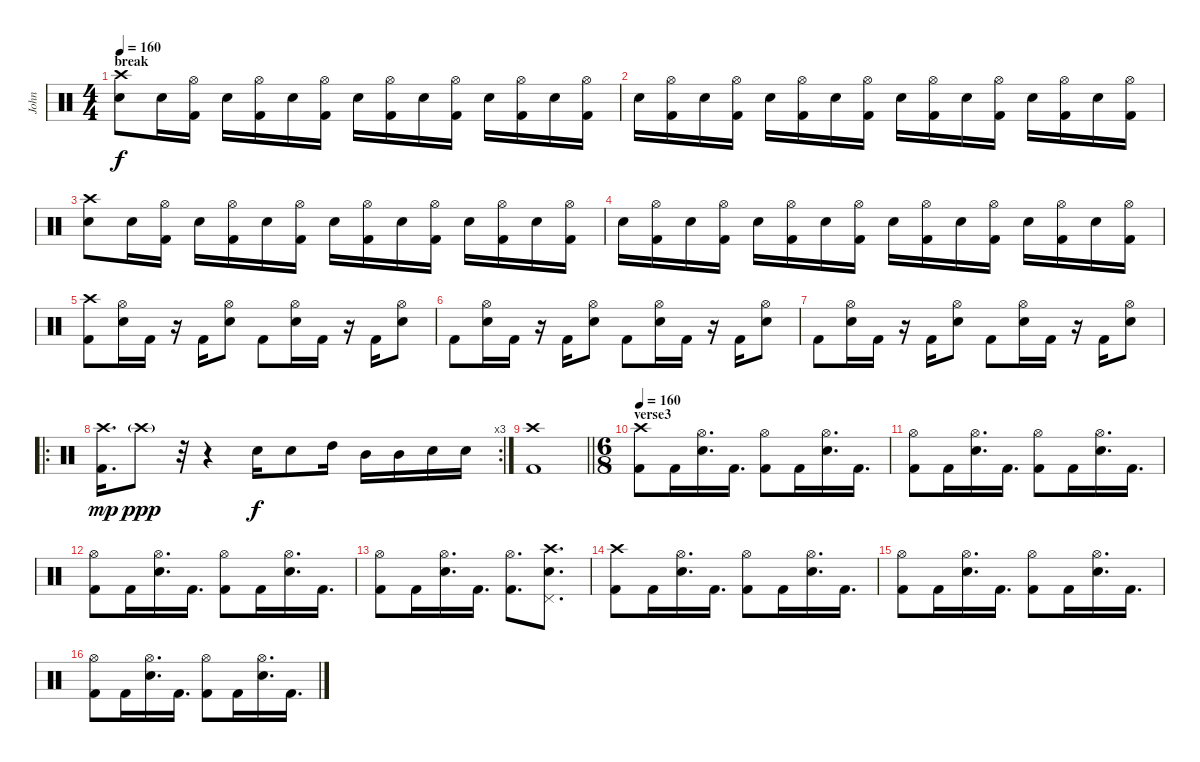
\track ("John" "John") {instrument percussion}
\staff {score}
\articulation defaults
\ts (4 4)
\section ("" "break")
\tempo 160
\clef neutral
\ks c
("Crash high (hit)" "Electric Snare (hit)").8{dy f} "Electric Snare (hit)".16 ("Hi-Hat (open)" "Kick (hit) 2").16 "Electric Snare (hit)".16 ("Hi-Hat (open)" "Kick (hit) 2").16 "Electric Snare (hit)".16 ("Hi-Hat (open)" "Kick (hit) 2").16 "Electric Snare (hit)".16 ("Hi-Hat (open)" "Kick (hit) 2").16 "Electric Snare (hit)".16 ("Hi-Hat (open)" "Kick (hit) 2").16 "Electric Snare (hit)".16 ("Hi-Hat (open)" "Kick (hit) 2").16 "Electric Snare (hit)".16 ("Hi-Hat (open)" "Kick (hit) 2").16 |
"Electric Snare (hit)".16 ("Hi-Hat (open)" "Kick (hit) 2").16 "Electric Snare (hit)".16 ("Hi-Hat (open)" "Kick (hit) 2").16 "Electric Snare (hit)".16 ("Hi-Hat (open)" "Kick (hit) 2").16 "Electric Snare (hit)".16 ("Hi-Hat (open)" "Kick (hit) 2").16 "Electric Snare (hit)".16 ("Hi-Hat (open)" "Kick (hit) 2").16 "Electric Snare (hit)".16 ("Hi-Hat (open)" "Kick (hit) 2").16 "Electric Snare (hit)".16 ("Hi-Hat (open)" "Kick (hit) 2").16 "Electric Snare (hit)".16 ("Hi-Hat (open)" "Kick (hit) 2").16 |
("Crash high (hit)" "Electric Snare (hit)").8 "Electric Snare (hit)".16 ("Hi-Hat (open)" "Kick (hit) 2").16 "Electric Snare (hit)".16 ("Hi-Hat (open)" "Kick (hit) 2").16 "Electric Snare (hit)".16 ("Hi-Hat (open)" "Kick (hit) 2").16 "Electric Snare (hit)".16 ("Hi-Hat (open)" "Kick (hit) 2").16 "Electric Snare (hit)".16 ("Hi-Hat (open)" "Kick (hit) 2").16 "Electric Snare (hit)".16 ("Hi-Hat (open)" "Kick (hit) 2").16 "Electric Snare (hit)".16 ("Hi-Hat (open)" "Kick (hit) 2").16 |
"Electric Snare (hit)".16 ("Hi-Hat (open)" "Kick (hit) 2").16 "Electric Snare (hit)".16 ("Hi-Hat (open)" "Kick (hit) 2").16 "Electric Snare (hit)".16 ("Hi-Hat (open)" "Kick (hit) 2").16 "Electric Snare (hit)".16 ("Hi-Hat (open)" "Kick (hit) 2").16 "Electric Snare (hit)".16 ("Hi-Hat (open)" "Kick (hit) 2").16 "Electric Snare (hit)".16 ("Hi-Hat (open)" "Kick (hit) 2").16 "Electric Snare (hit)".16 ("Hi-Hat (open)" "Kick (hit) 2").16 "Electric Snare (hit)".16 ("Hi-Hat (open)" "Kick (hit) 2").16 |
("Crash high (hit)" "Kick (hit) 2").8 ("Hi-Hat (open)" "Electric Snare (hit)").16 "Kick (hit) 2".16 r.16 "Kick (hit) 2".16 ("Hi-Hat (open)" "Electric Snare (hit)").8 "Kick (hit) 2".8 ("Hi-Hat (open)" "Electric Snare (hit)").16 "Kick (hit) 2".16 r.16 "Kick (hit) 2".16 ("Hi-Hat (open)" "Electric Snare (hit)").8 |
"Kick (hit) 2".8 ("Hi-Hat (open)" "Electric Snare (hit)").16 "Kick (hit) 2".16 r.16 "Kick (hit) 2".16 ("Hi-Hat (open)" "Electric Snare (hit)").8 "Kick (hit) 2".8 ("Hi-Hat (open)" "Electric Snare (hit)").16 "Kick (hit) 2".16 r.16 "Kick (hit) 2".16 ("Hi-Hat (open)" "Electric Snare (hit)").8 |
"Kick (hit) 2".8 ("Hi-Hat (open)" "Electric Snare (hit)").16 "Kick (hit) 2".16 r.16 "Kick (hit) 2".16 ("Hi-Hat (open)" "Electric Snare (hit)").8 "Kick (hit) 2".8 ("Hi-Hat (open)" "Electric Snare (hit)").16 "Kick (hit) 2".16 r.16 "Kick (hit) 2".16 ("Hi-Hat (open)" "Electric Snare (hit)").8 |
\ro
\rc 3
("Crash high (hit)" "Kick (hit) 2").16{d dy mp} "Crash high (hit)"{g}.8{dy ppp} r.32 r.4 "Electric Snare (hit)".16{dy f} "Electric Snare (hit)".8 "High Tom (hit)".16 "Mid Tom (hit)".16 "Mid Tom (hit)".16 "Electric Snare (hit)".16 "Electric Snare (hit)".16 |
\barLineRight lightlight
("Crash high (hit)" "Kick (hit) 2").1 |
\ts (6 8)
\section ("" "verse3")
\tempo 160
("Crash high (hit)" "Kick (hit) 2").8{volume 13} "Kick (hit) 2".16 ("Hi-Hat (open)" "Electric Snare (hit)").16{d} "Kick (hit) 2".16{d} ("Hi-Hat (open)" "Kick (hit) 2").8 "Kick (hit) 2".16 ("Hi-Hat (open)" "Electric Snare (hit)").16{d} "Kick (hit) 2".16{d} |
("Hi-Hat (open)" "Kick (hit) 2").8 "Kick (hit) 2".16 ("Hi-Hat (open)" "Electric Snare (hit)").16{d} "Kick (hit) 2".16{d} ("Hi-Hat (open)" "Kick (hit) 2").8 "Kick (hit) 2".16 ("Hi-Hat (open)" "Electric Snare (hit)").16{d} "Kick (hit) 2".16{d} |
("Hi-Hat (open)" "Kick (hit) 2").8 "Kick (hit) 2".16 ("Hi-Hat (open)" "Electric Snare (hit)").16{d} "Kick (hit) 2".16{d} ("Hi-Hat (open)" "Kick (hit) 2").8 "Kick (hit) 2".16 ("Hi-Hat (open)" "Electric Snare (hit)").16{d} "Kick (hit) 2".16{d} |
("Hi-Hat (open)" "Kick (hit) 2").8 "Kick (hit) 2".16 ("Hi-Hat (open)" "Electric Snare (hit)").16{d} "Kick (hit) 2".16{d} ("Hi-Hat (open)" "Kick (hit) 2").8{d} ("Crash high (hit)" "Pedal Hi-Hat (hit)" "Electric Snare (hit)").8{d} |
("Crash high (hit)" "Kick (hit) 2").8 "Kick (hit) 2".16 ("Hi-Hat (open)" "Electric Snare (hit)").16{d} "Kick (hit) 2".16{d} ("Hi-Hat (open)" "Kick (hit) 2").8 "Kick (hit) 2".16 ("Hi-Hat (open)" "Electric Snare (hit)").16{d} "Kick (hit) 2".16{d} |
("Hi-Hat (open)" "Kick (hit) 2").8 "Kick (hit) 2".16 ("Hi-Hat (open)" "Electric Snare (hit)").16{d} "Kick (hit) 2".16{d} ("Hi-Hat (open)" "Kick (hit) 2").8 "Kick (hit) 2".16 ("Hi-Hat (open)" "Electric Snare (hit)").16{d} "Kick (hit) 2".16{d} |
("Hi-Hat (open)" "Kick (hit) 2").8 "Kick (hit) 2".16 ("Hi-Hat (open)" "Electric Snare (hit)").16{d} "Kick (hit) 2".16{d} ("Hi-Hat (open)" "Kick (hit) 2").8 "Kick (hit) 2".16 ("Hi-Hat (open)" "Electric Snare (hit)").16{d} "Kick (hit) 2".16{d}
